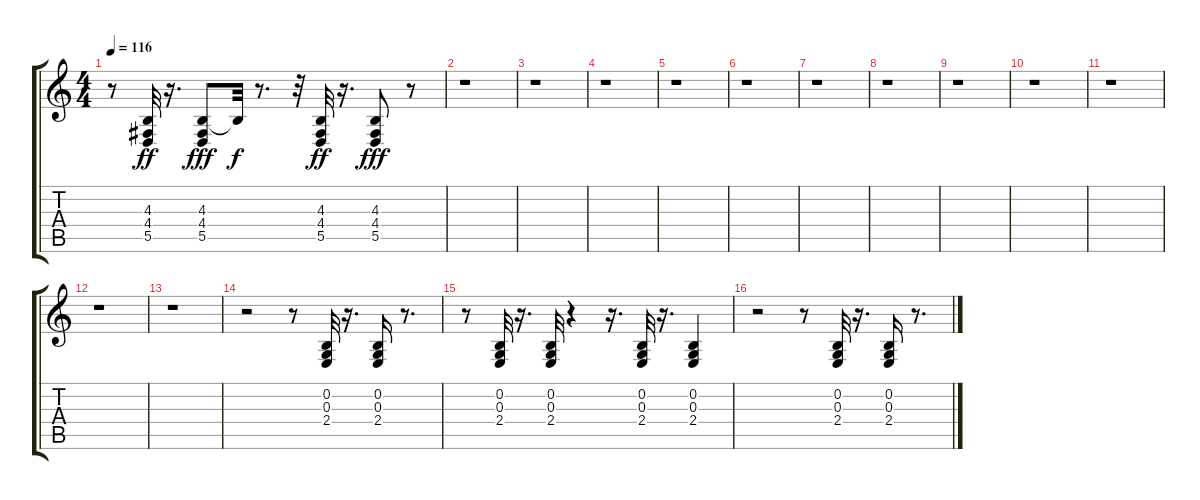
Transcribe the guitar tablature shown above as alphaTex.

\track "" {instrument synthbrass1}
\staff {score tabs}
\tuning (E4 B3 G3 D3 A2 E2) {hide}
\ts (4 4)
\tempo 116
\clef g2
\ks c
r.8{dy fff} (4.3 4.4 5.5).32{dy ff} r.16{d} (4.3 4.4 5.5).8{dy fff} 4.3{t}.32{dy f} r.8{d} r.32 (4.3 4.4 5.5).32{dy ff} r.16{d} (4.3 4.4 5.5).8{dy fff} r.8 |
r.1 |
r.1 |
r.1 |
r.1 |
r.1 |
r.1 |
r.1 |
r.1 |
r.1 |
r.1 |
r.1 |
r.1 |
r.2 r.8 (0.2 0.3 2.4).32 r.16{d} (0.2 0.3 2.4).16 r.8{d} |
r.8 (0.2 0.3 2.4).32 r.16{d} (0.2 0.3 2.4).32 r.4 r.16{d} (0.2 0.3 2.4).32 r.16{d} (0.2 0.3 2.4).4 |
r.2 r.8 (0.2 0.3 2.4).32 r.16{d} (0.2 0.3 2.4).16 r.8{d}
